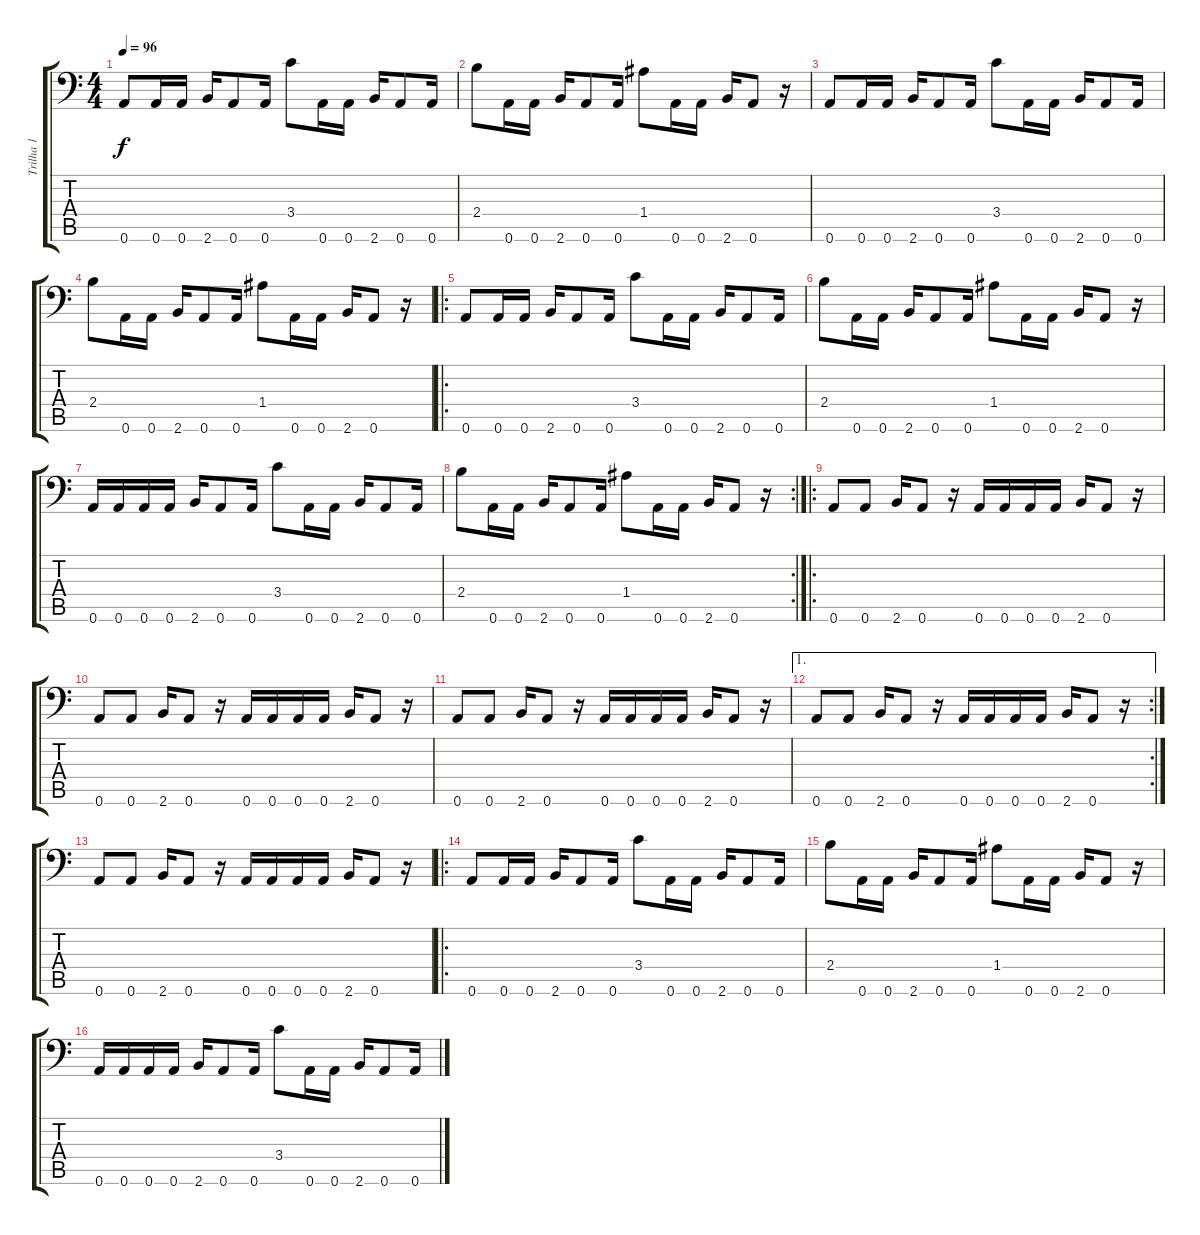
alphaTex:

\track ("Trilha 1" "Trilha 1") {instrument distortionguitar}
\staff {score tabs}
\tuning (B3 Gb3 D3 A2 E2 A1) {hide}
\ts (4 4)
\tempo 96
\clef f4
\ks c
0.6.8{dy f instrument distortionguitar} 0.6.16 0.6.16 2.6.16 0.6.8 0.6.16 3.4.8 0.6.16 0.6.16 2.6.16 0.6.8 0.6.16 |
2.4.8 0.6.16 0.6.16 2.6.16 0.6.8 0.6.16 1.4.8 0.6.16 0.6.16 2.6.16 0.6.8 r.16 |
0.6.8 0.6.16 0.6.16 2.6.16 0.6.8 0.6.16 3.4.8 0.6.16 0.6.16 2.6.16 0.6.8 0.6.16 |
2.4.8 0.6.16 0.6.16 2.6.16 0.6.8 0.6.16 1.4.8 0.6.16 0.6.16 2.6.16 0.6.8 r.16 |
\ro
0.6.8 0.6.16 0.6.16 2.6.16 0.6.8 0.6.16 3.4.8 0.6.16 0.6.16 2.6.16 0.6.8 0.6.16 |
2.4.8 0.6.16 0.6.16 2.6.16 0.6.8 0.6.16 1.4.8 0.6.16 0.6.16 2.6.16 0.6.8 r.16 |
0.6.16 0.6.16 0.6.16 0.6.16 2.6.16 0.6.8 0.6.16 3.4.8 0.6.16 0.6.16 2.6.16 0.6.8 0.6.16 |
\rc 2
2.4.8 0.6.16 0.6.16 2.6.16 0.6.8 0.6.16 1.4.8 0.6.16 0.6.16 2.6.16 0.6.8 r.16 |
\ro
0.6.8 0.6.8 2.6.16 0.6.8 r.16 0.6.16 0.6.16 0.6.16 0.6.16 2.6.16 0.6.8 r.16 |
0.6.8 0.6.8 2.6.16 0.6.8 r.16 0.6.16 0.6.16 0.6.16 0.6.16 2.6.16 0.6.8 r.16 |
0.6.8 0.6.8 2.6.16 0.6.8 r.16 0.6.16 0.6.16 0.6.16 0.6.16 2.6.16 0.6.8 r.16 |
\ae 1
\rc 2
0.6.8 0.6.8 2.6.16 0.6.8 r.16 0.6.16 0.6.16 0.6.16 0.6.16 2.6.16 0.6.8 r.16 |
0.6.8 0.6.8 2.6.16 0.6.8 r.16 0.6.16 0.6.16 0.6.16 0.6.16 2.6.16 0.6.8 r.16 |
\ro
0.6.8 0.6.16 0.6.16 2.6.16 0.6.8 0.6.16 3.4.8 0.6.16 0.6.16 2.6.16 0.6.8 0.6.16 |
2.4.8 0.6.16 0.6.16 2.6.16 0.6.8 0.6.16 1.4.8 0.6.16 0.6.16 2.6.16 0.6.8 r.16 |
0.6.16 0.6.16 0.6.16 0.6.16 2.6.16 0.6.8 0.6.16 3.4.8 0.6.16 0.6.16 2.6.16 0.6.8 0.6.16
